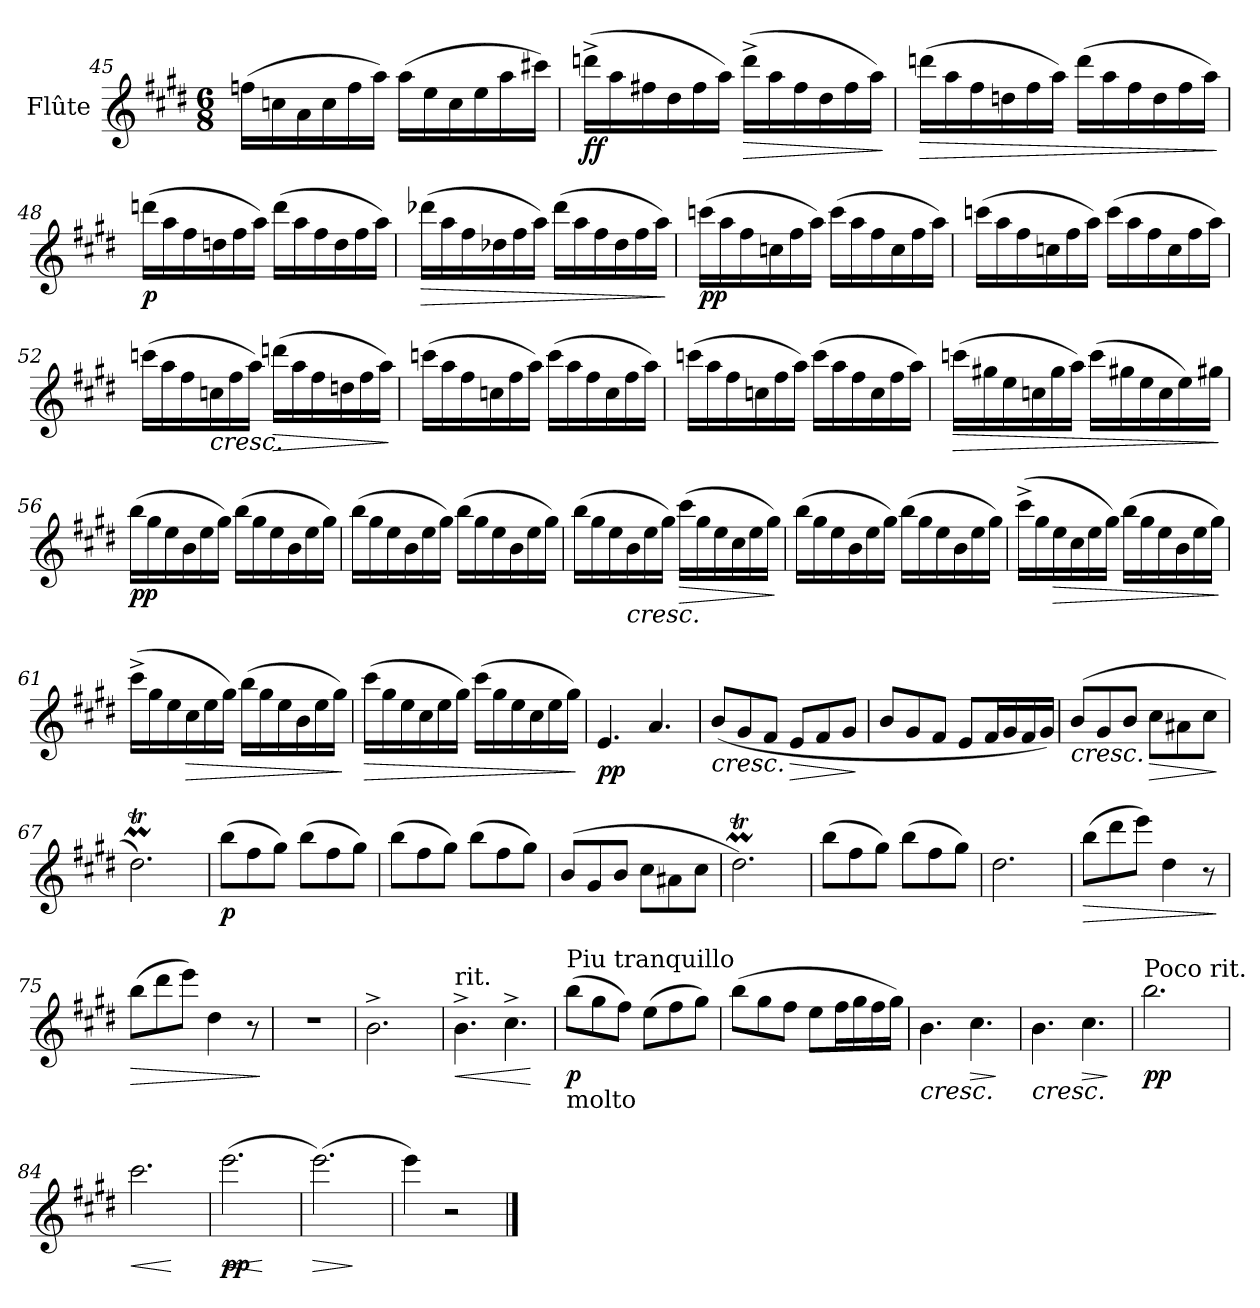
**kern	**dynam
*part1	*part1
*staff1	*staff1
*I"Flûte	*
*I'Fl.	*
*clefG2	*
*k[f#c#g#d#]	*
*M6/8	*
=45	=45
(16ffn\LL	.
16ccn\	.
16a\	.
16cc\	.
16ff\	.
16aa\JJ)	.
(16aa\LL	.
16ee\	.
16cc\	.
16ee\	.
16aa\	.
16ccc#X\JJ)	.
=46	=46
!	!LO:DY:b
(16dddn^\LL	ff
16aa\	.
16ff#X\	.
16dd#\	.
16ff#\	.
16aa\JJ)	.
!	!LO:HP:b
(16ddd^\LL	>
16aa\	.
16ff#\	.
16dd#\	.
16ff#\	.
16aa\JJ)	.
.	]
!!LO:LB:g=z
=47	=47
!	!LO:HP:b
(16dddn\LL	>
16aa\	.
16ff#\	.
16ddn\	.
16ff#\	.
16aa\JJ)	.
(16ddd\LL	.
16aa\	.
16ff#\	.
16dd\	.
16ff#\	.
16aa\JJ)	.
.	]
=48	=48
!	!LO:DY:b
(16dddn\LL	p
16aa\	.
16ff#\	.
16ddn\	.
16ff#\	.
16aa\JJ)	.
(16ddd\LL	.
16aa\	.
16ff#\	.
16dd\	.
16ff#\	.
16aa\JJ)	.
=49	=49
!	!LO:HP:b
(16ddd-X\LL	>
16aa\	.
16ff#\	.
16dd-X\	.
16ff#\	.
16aa\JJ)	.
(16ddd-\LL	.
16aa\	.
16ff#\	.
16dd-\	.
16ff#\	.
16aa\JJ)	.
.	]
!!LO:LB:g=z
=50	=50
!	!LO:DY:b
(16cccn\LL	pp
16aa\	.
16ff#\	.
16ccn\	.
16ff#\	.
16aa\JJ)	.
(16ccc\LL	.
16aa\	.
16ff#\	.
16cc\	.
16ff#\	.
16aa\JJ)	.
=51	=51
(16cccn\LL	.
16aa\	.
16ff#\	.
16ccn\	.
16ff#\	.
16aa\JJ)	.
(16ccc\LL	.
16aa\	.
16ff#\	.
16cc\	.
16ff#\	.
16aa\JJ)	.
=52	=52
(16cccn\LL	.
16aa\	.
16ff#\	.
!	!LO:HP:b
16ccn\	<
16ff#\	.
16aa\JJ)	.
!	!LO:HP:b
(16dddn\LL	>
16aa\	.
16ff#\	.
16ddn\	.
16ff#\	.
16aa\JJ)	.
.	[ ]
!!LO:LB:g=z
=53	=53
(16cccn\LL	.
16aa\	.
16ff#\	.
16ccn\	.
16ff#\	.
16aa\JJ)	.
(16ccc\LL	.
16aa\	.
16ff#\	.
16cc\	.
16ff#\	.
16aa\JJ)	.
=54	=54
(16cccn\LL	.
16aa\	.
16ff#\	.
16ccn\	.
16ff#\	.
16aa\JJ)	.
(16ccc\LL	.
16aa\	.
16ff#\	.
16cc\	.
16ff#\	.
16aa\JJ)	.
=55	=55
!	!LO:HP:b
(16cccn\LL	>
16gg#X\	.
16ee\	.
16ccn\	.
16gg#\	.
16aa\JJ)	.
(16ccc\LL	.
16gg#X\	.
16ee\	.
16cc\	.
16ee\)	.
16gg#X\JJ	.
.	]
!!LO:LB:g=z
=56	=56
!	!LO:DY:b
(16bb\LL	pp
16gg#\	.
16ee\	.
16b\	.
16ee\	.
16gg#\JJ)	.
(16bb\LL	.
16gg#\	.
16ee\	.
16b\	.
16ee\	.
16gg#\JJ)	.
=57	=57
(16bb\LL	.
16gg#\	.
16ee\	.
16b\	.
16ee\	.
16gg#\JJ)	.
(16bb\LL	.
16gg#\	.
16ee\	.
16b\	.
16ee\	.
16gg#\JJ)	.
=58	=58
(16bb\LL	.
16gg#\	.
16ee\	.
!	!LO:HP:b
16b\	<
16ee\	.
16gg#\JJ)	.
!	!LO:HP:b
(16ccc#\LL	>
16gg#\	.
16ee\	.
16cc#\	.
16ee\	.
16gg#\JJ)	.
.	[ ]
!!LO:LB:g=z
=59	=59
(16bb\LL	.
16gg#\	.
16ee\	.
16b\	.
16ee\	.
16gg#\JJ)	.
(16bb\LL	.
16gg#\	.
16ee\	.
16b\	.
16ee\	.
16gg#\JJ)	.
=60	=60
(16ccc#^\LL	.
16gg#\	.
!	!LO:HP:b
16ee\	>
16cc#\	.
16ee\	.
16gg#\JJ)	.
(16bb\LL	.
16gg#\	.
16ee\	.
16b\	.
16ee\	.
16gg#\JJ)	.
.	]
=61	=61
(16ccc#^\LL	.
16gg#\	.
16ee\	.
!	!LO:HP:b
16cc#\	>
16ee\	.
16gg#\JJ)	.
(16bb\LL	.
16gg#\	.
16ee\	.
16b\	.
16ee\	.
16gg#\JJ)	.
.	]
!!LO:LB:g=z
=62	=62
!	!LO:HP:b
(16ccc#\LL	>
16gg#\	.
16ee\	.
16cc#\	.
16ee\	.
16gg#\JJ)	.
(16ccc#\LL	.
16gg#\	.
16ee\	.
16cc#\	.
16ee\	.
16gg#\JJ)	.
.	]
=63	=63
!	!LO:DY:b
4.e/	pp
4.a/	.
=64	=64
!	!LO:HP:b
(8b/L	<
8g#/	.
8f#/J	.
!	!LO:HP:b
8e/L	>
8f#/	.
8g#/J	.
.	[ ]
=65	=65
8b/L	.
8g#/	.
8f#/J	.
8e/L	.
16f#/L	.
16g#/	.
16f#/	.
16g#/JJ)	.
=66	=66
!	!LO:HP:b
(8b/L	<
8g#/	.
8b/J	.
!	!LO:HP:b
8cc#\L	>
8a#X\	.
8cc#\J	.
.	[ ]
=67	=67
2.dd#tm\)	.
!!LO:LB:g=z
=68	=68
!	!LO:DY:b
(8bb\L	p
8ff#\	.
8gg#\J)	.
(8bb\L	.
8ff#\	.
8gg#\J)	.
=69	=69
(8bb\L	.
8ff#\	.
8gg#\J)	.
(8bb\L	.
8ff#\	.
8gg#\J)	.
=70	=70
(8b/L	.
8g#/	.
8b/J	.
8cc#\L	.
8a#X\	.
8cc#\J	.
=71	=71
2.dd#tm\)	.
=72	=72
(8bb\L	.
8ff#\	.
8gg#\J)	.
(8bb\L	.
8ff#\	.
8gg#\J)	.
=73	=73
2.dd#\	.
=74	=74
!	!LO:HP:b
(8bb\L	>
8ddd#\	.
8eee\J)	.
4dd#\	.
8r	.
.	]
!!LO:LB:g=z
=75	=75
!	!LO:HP:b
(8bb\L	>
8ddd#\	.
8eee\J)	.
4dd#\	.
8r	.
.	]
=76	=76
2.r	.
=77	=77
2.b^\	.
=78	=78
!LO:TX:a:t=rit.	!
!	!LO:HP:b
4.b^\	<
4.cc#^\	.
.	[
=79	=79
!LO:TX:a:t=Piu tranquillo	!
!LO:TX:b:t=molto	!
!	!LO:DY:b
(8bb\L	p
8gg#\	.
8ff#\J)	.
(8ee\L	.
8ff#\	.
8gg#\J)	.
=80	=80
(8bb\L	.
8gg#\	.
8ff#\J	.
8ee\L	.
16ff#\L	.
16gg#\	.
16ff#\	.
16gg#\JJ)	.
=81	=81
!	!LO:HP:b
4.b\	<
!	!LO:HP:b
4.cc#\	>
.	[ ]
=82	=82
!	!LO:HP:b
4.b\	<
!	!LO:HP:b
4.cc#\	>
.	[ ]
=83	=83
!LO:TX:a:t=Poco rit.	!
!	!LO:DY:b
2.bb\	pp
=84	=84
!	!LO:HP:b
2.ccc#\	<
.	[
!!LO:LB:g=z
=85	=85
!	!LO:HP:b
!	!LO:DY:n=1:b
(2.eee\	< pp
.	[
=86	=86
!	!LO:HP:b
(2.eee\)	>
.	]
=87	=87
4eee\)	.
2r	.
==	==
*-	*-
